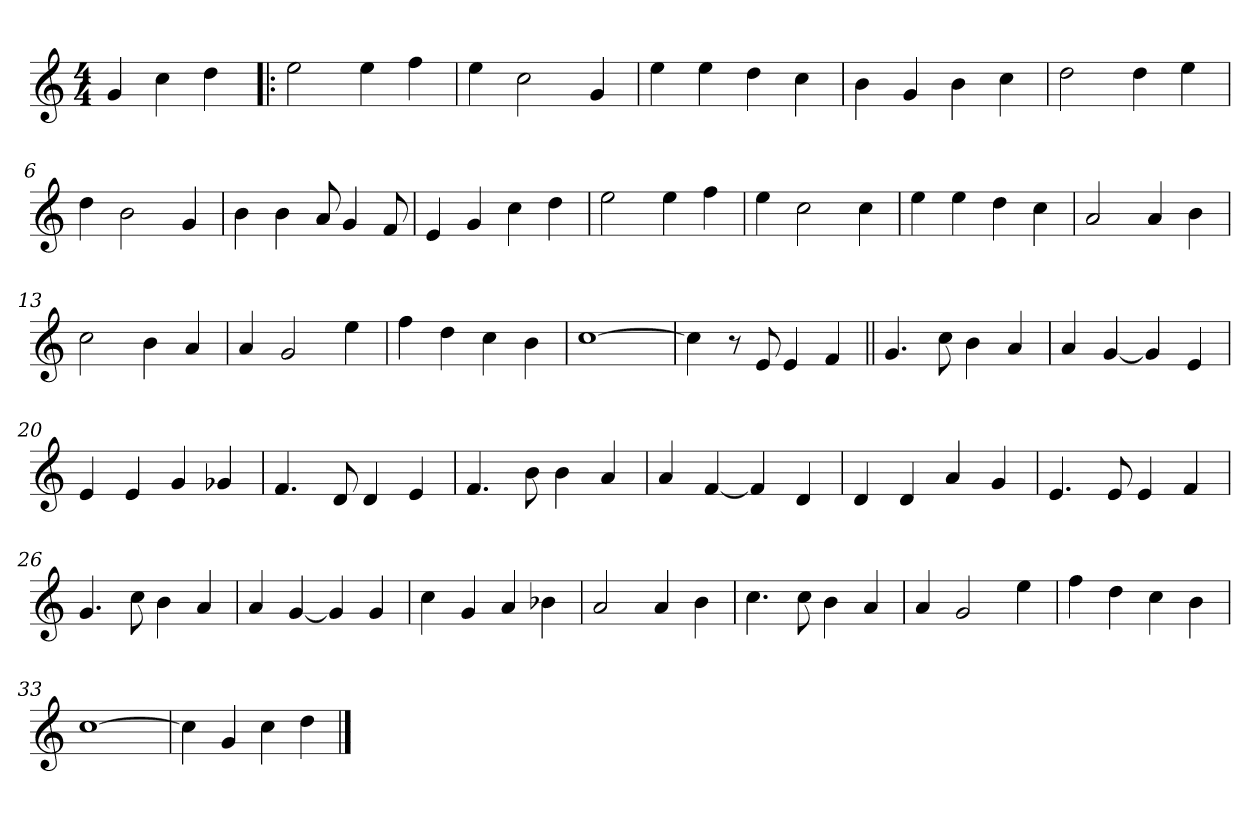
**kern
*part1
*staff1
*clefG2
*k[]
*C:
*M4/4
=
4g/
4cc\
4dd\
=1!|:
2ee\
4ee\
4ff\
=2
4ee\
2cc\
4g/
=3
4ee\
4ee\
4dd\
4cc\
!!LO:LB:g=z
=4
4b\
4g/
4b\
4cc\
=5
2dd\
4dd\
4ee\
=6
4dd\
2b\
4g/
=7
4b\
4b\
8a/
4g/
8f/
!!LO:LB:g=z
=8
4e/
4g/
4cc\
4dd\
=9
2ee\
4ee\
4ff\
=10
4ee\
2cc\
4cc\
=11
4ee\
4ee\
4dd\
4cc\
!!LO:LB:g=z
=12
2a/
4a/
4b\
=13
2cc\
4b\
4a/
=14
4a/
2g/
4ee\
=15
4ff\
4dd\
4cc\
4b\
!!LO:LB:g=z
=16
[1cc
=17
4cc\]
8r
8e/
4e/
4f/
=18||
4.g/
8cc\
4b\
4a/
=19
4a/
[4g/
4g/]
4e/
!!LO:LB:g=z
=20
4e/
4e/
4g/
4g-X/
=21
4.f/
8d/
4d/
4e/
=22
4.f/
8b\
4b\
4a/
=23
4a/
[4f/
4f/]
4d/
!!LO:LB:g=z
=24
4d/
4d/
4a/
4g/
=25
4.e/
8e/
4e/
4f/
=26
4.g/
8cc\
4b\
4a/
=27
4a/
[4g/
4g/]
4g/
!!LO:LB:g=z
=28
4cc\
4g/
4a/
4b-X\
=29
2a/
4a/
4b\
=30
4.cc\
8cc\
4b\
4a/
=31
4a/
2g/
4ee\
!!LO:LB:g=z
=32
4ff\
4dd\
4cc\
4b\
=33
[1cc
=34
4cc\]
4g/
4cc\
4dd\
==
*-
